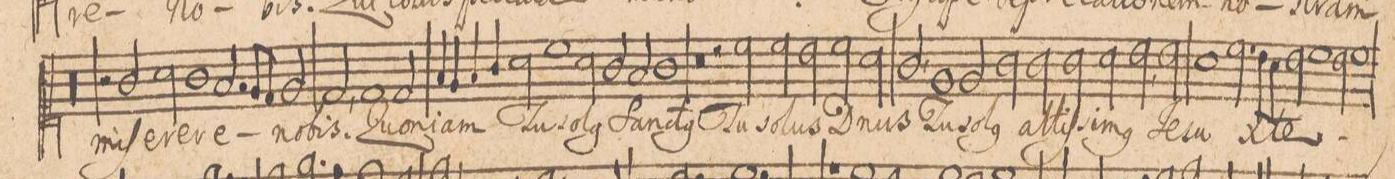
**kern	**text
*I"CANTVS.	*
*clefC1	*
*k[]	*
*met(c|)	*
*M2/1	*
00r	.
=63-	=63-
=64-	=64-
2r	.
2g/	mi-
2a\	-ſe-
1g\	-re-
=65-	=65-
2.f/	-re
8e/L	.
8d/J	.
2e/	no-
=66-	=66-
2d,</	-bis.
1d/	Quo-
2d/	-ni-
=67-	=67-
4f/	-am
4e/	.
4f/	.
4g/	.
2a\	Tu
1cc\	so-
=68-	=68-
2a\	-l(us)
2g/	S(an)-
2f/	.
=69-	=69-
1g\	-ct(us)
0r	.
=70-	=70-
2r	.
2cc\	Tu
=71-	=71-
2cc\	so-
2b\	-lus
2cc\	D(o-
2a\	-mi)-
=72-	=72-
2g,</	-nus
1e/	Tu
2e/	so-
=73-	=73-
2g\	-l(us)
2g\	al-
2a\	-tiſ-
2a\	-si-
=74-	=74-
2b,<\	-m(us)
2b\	Je-
1a\	-su
=75-	=75-
2.cc\	x-
8b\L	.
8a\J	.
2b\	-te
1cc\	.
=76-	=76-
2b\	.
1cc\	.
=77-	=77-
*-	*-
